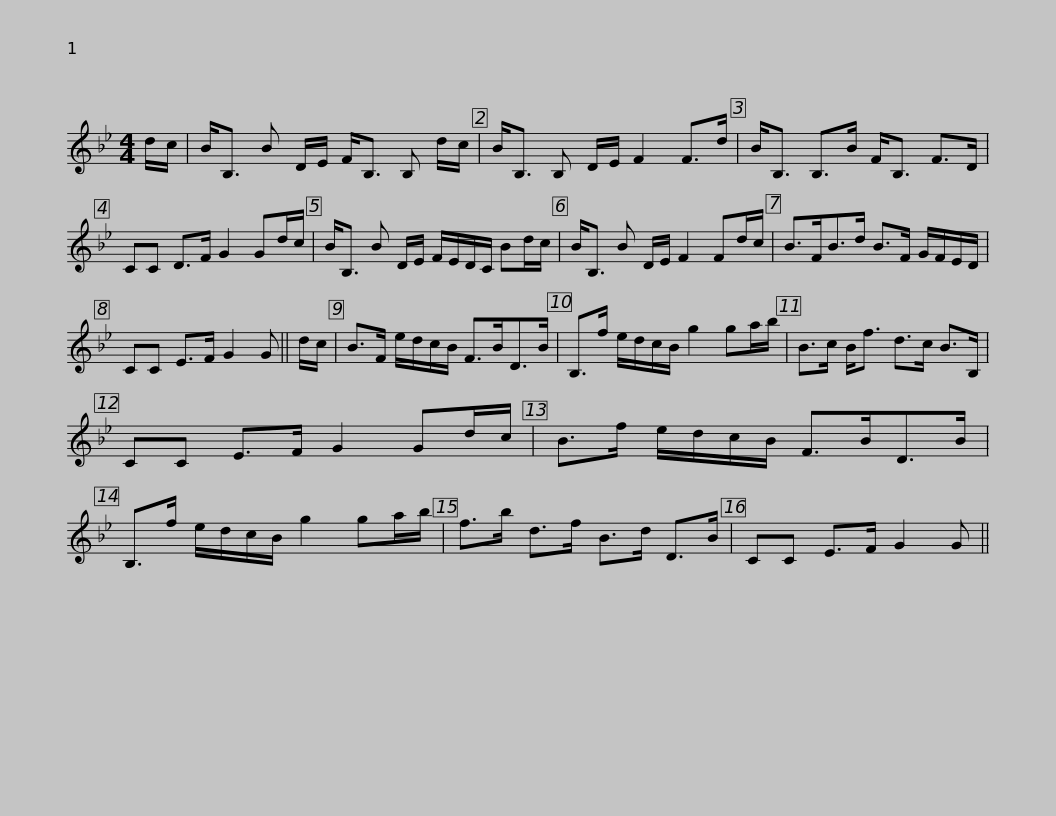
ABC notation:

X:1
L:1/8
M:4/4
I:linebreak $
K:Bb
V:1 treble
V:1
 d/c/ | B<B, B D/E/ F<B, B, d/c/ | B<B, B, D/E/ F2 F>d | B<B, B,>B F<B, F>D | CC D>F G2 Gd/c/ |$ %5
 B<B, B D/E/ F/E/D/C/ Bd/c/ | B<B, B D/E/ F2 Fd/c/ | B>FB>d B>F G/F/E/D/ | CC E>F G2 G || d/c/ |$ %10
 B>F e/d/c/B/ F>BD>B | B,>f e/d/c/B/ g2 ga/b/ | B>c B<f d>c B>B, | CC E>F G2 Gd/c/ |$ B>f e/d/c/B/ F>BD>B | %15
 B,>f e/d/c/B/ g2 ga/b/ | f>b d>f B>d D>B | CC E>F G2 G || %18
